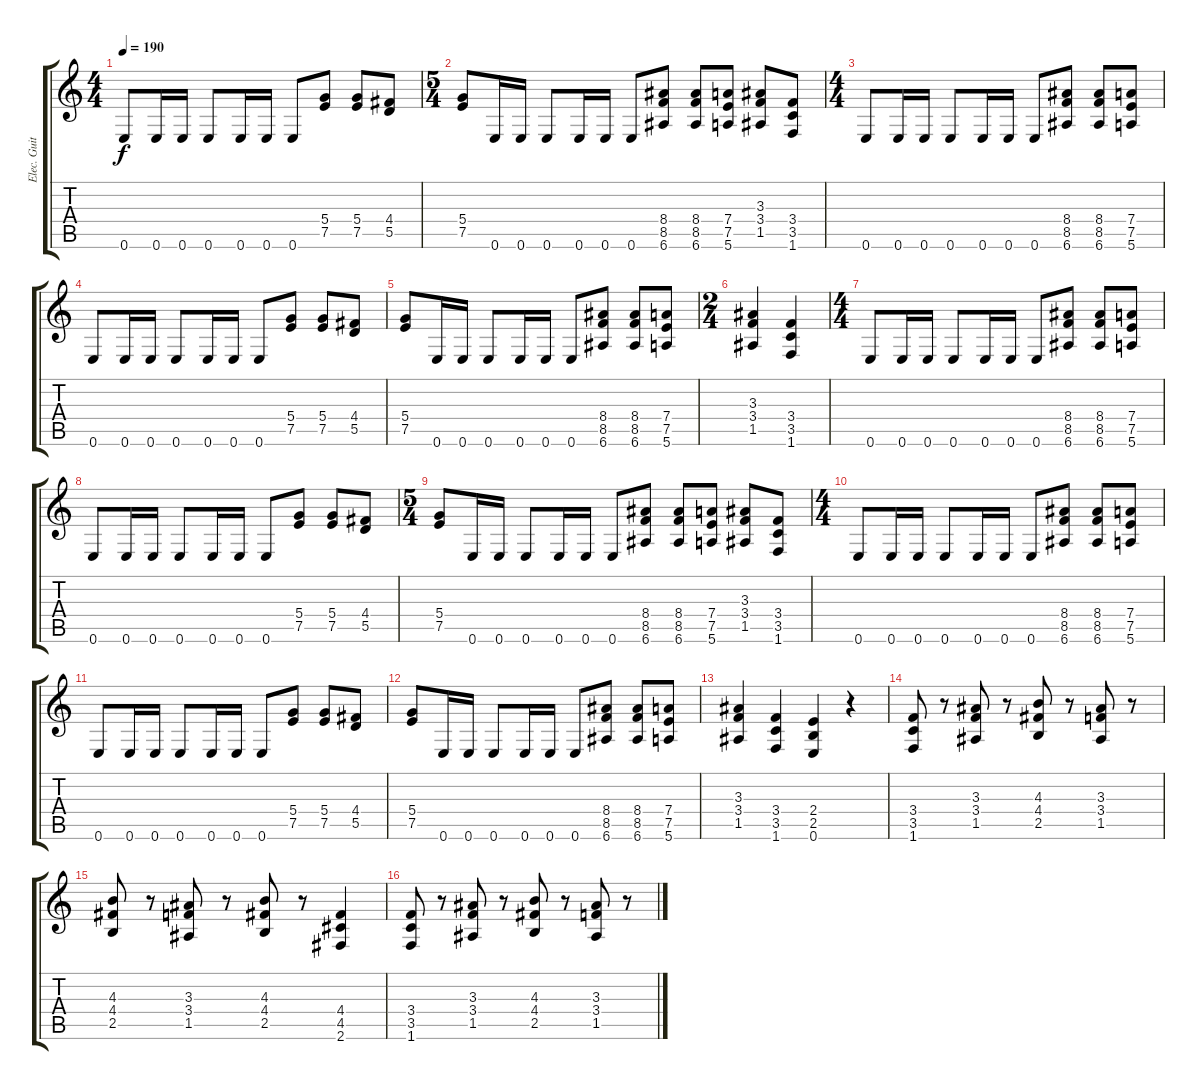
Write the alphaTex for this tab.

\track ("Elec. Guitar 1" "Elec. Guit") {instrument distortionguitar}
\staff {score tabs}
\tuning (E4 B3 G3 D3 A2 E2) {hide}
\ts (4 4)
\tempo 190
\clef g2
\ks c
0.6.8{dy f} 0.6.16 0.6.16 0.6.8 0.6.16 0.6.16 0.6.8 (5.4 7.5).8 (5.4 7.5).8 (4.4 5.5).8 |
\ts (5 4)
(5.4 7.5).8 0.6.16 0.6.16 0.6.8 0.6.16 0.6.16 0.6.8 (8.4 8.5 6.6).8 (8.4 8.5 6.6).8 (7.4 7.5 5.6).8 (3.3 3.4 1.5).8 (3.4 3.5 1.6).8 |
\ts (4 4)
0.6.8 0.6.16 0.6.16 0.6.8 0.6.16 0.6.16 0.6.8 (8.4 8.5 6.6).8 (8.4 8.5 6.6).8 (7.4 7.5 5.6).8 |
0.6.8 0.6.16 0.6.16 0.6.8 0.6.16 0.6.16 0.6.8 (5.4 7.5).8 (5.4 7.5).8 (4.4 5.5).8 |
(5.4 7.5).8 0.6.16 0.6.16 0.6.8 0.6.16 0.6.16 0.6.8 (8.4 8.5 6.6).8 (8.4 8.5 6.6).8 (7.4 7.5 5.6).8 |
\ts (2 4)
(3.3 3.4 1.5).4 (3.4 3.5 1.6).4 |
\ts (4 4)
0.6.8 0.6.16 0.6.16 0.6.8 0.6.16 0.6.16 0.6.8 (8.4 8.5 6.6).8 (8.4 8.5 6.6).8 (7.4 7.5 5.6).8 |
0.6.8 0.6.16 0.6.16 0.6.8 0.6.16 0.6.16 0.6.8 (5.4 7.5).8 (5.4 7.5).8 (4.4 5.5).8 |
\ts (5 4)
(5.4 7.5).8 0.6.16 0.6.16 0.6.8 0.6.16 0.6.16 0.6.8 (8.4 8.5 6.6).8 (8.4 8.5 6.6).8 (7.4 7.5 5.6).8 (3.3 3.4 1.5).8 (3.4 3.5 1.6).8 |
\ts (4 4)
0.6.8 0.6.16 0.6.16 0.6.8 0.6.16 0.6.16 0.6.8 (8.4 8.5 6.6).8 (8.4 8.5 6.6).8 (7.4 7.5 5.6).8 |
0.6.8 0.6.16 0.6.16 0.6.8 0.6.16 0.6.16 0.6.8 (5.4 7.5).8 (5.4 7.5).8 (4.4 5.5).8 |
(5.4 7.5).8 0.6.16 0.6.16 0.6.8 0.6.16 0.6.16 0.6.8 (8.4 8.5 6.6).8 (8.4 8.5 6.6).8 (7.4 7.5 5.6).8 |
(3.3 3.4 1.5).4 (3.4 3.5 1.6).4 (2.4 2.5 0.6).4 r.4 |
(3.4 3.5 1.6).8 r.8 (3.3 3.4 1.5).8 r.8 (4.3 4.4 2.5).8 r.8 (3.3 3.4 1.5).8 r.8 |
(4.3 4.4 2.5).8 r.8 (3.3 3.4 1.5).8 r.8 (4.3 4.4 2.5).8 r.8 (4.4 4.5 2.6).4 |
(3.4 3.5 1.6).8 r.8 (3.3 3.4 1.5).8 r.8 (4.3 4.4 2.5).8 r.8 (3.3 3.4 1.5).8 r.8
